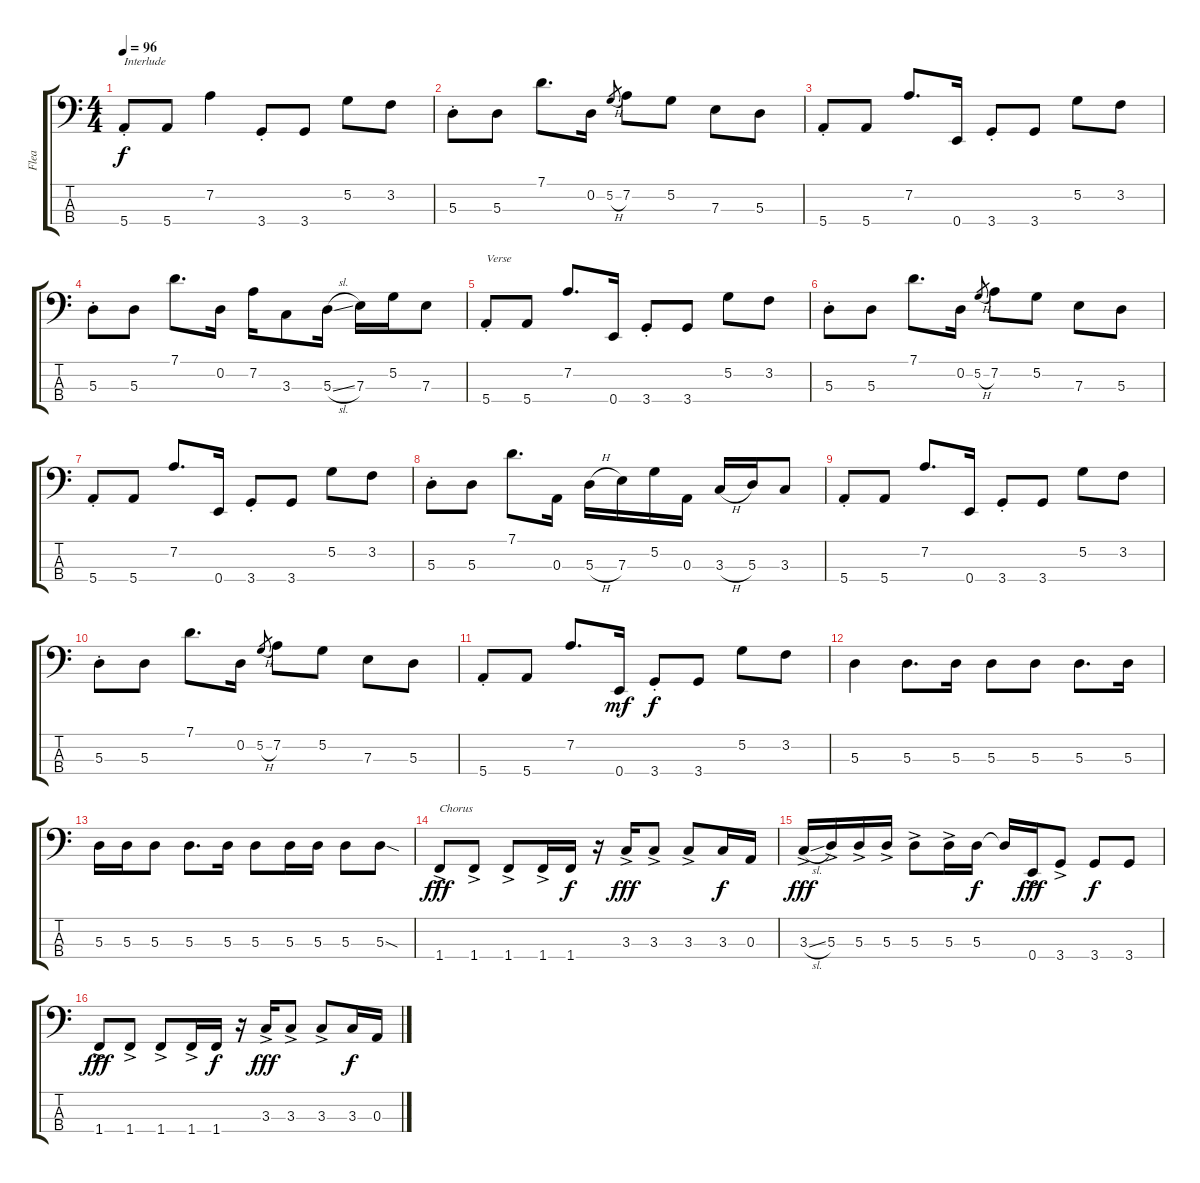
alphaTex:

\track ("Flea" "Flea") {instrument electricbassfinger}
\staff {score tabs}
\tuning (G2 D2 A1 E1) {hide}
\ts (4 4)
\tempo 96
\clef f4
\ks c
5.4{st}.8{txt "Interlude" dy f} 5.4.8 7.2.4 3.4{st}.8 3.4.8 5.2.8 3.2.8 |
5.3{st}.8 5.3.8 7.1.8{d} 0.2.16 5.2{h}.8{gr} 7.2.8 5.2.8 7.3.8 5.3.8 |
5.4{st}.8 5.4.8 7.2.8{d} 0.4.16 3.4{st}.8 3.4.8 5.2.8 3.2.8 |
5.3{st}.8 5.3.8 7.1.8{d} 0.2.16 7.2.16 3.3.8 5.3{sl}.16 7.3.16 5.2.16 7.3.8 |
5.4{st}.8{txt "Verse"} 5.4.8 7.2.8{d} 0.4.16 3.4{st}.8 3.4.8 5.2.8 3.2.8 |
5.3{st}.8 5.3.8 7.1.8{d} 0.2.16 5.2{h}.8{gr} 7.2.8 5.2.8 7.3.8 5.3.8 |
5.4{st}.8 5.4.8 7.2.8{d} 0.4.16 3.4{st}.8 3.4.8 5.2.8 3.2.8 |
5.3{st}.8 5.3.8 7.1.8{d} 0.3.16 5.3{h}.16 7.3.16 5.2.16 0.3.16 3.3{h}.16 5.3.16 3.3.8 |
5.4{st}.8 5.4.8 7.2.8{d} 0.4.16 3.4{st}.8 3.4.8 5.2.8 3.2.8 |
5.3{st}.8 5.3.8 7.1.8{d} 0.2.16 5.2{h}.8{gr} 7.2.8 5.2.8 7.3.8 5.3.8 |
5.4{st}.8 5.4.8 7.2.8{d} 0.4.16{dy mf} 3.4{st}.8{dy f} 3.4.8 5.2.8 3.2.8 |
5.3.4 5.3.8{d} 5.3.16 5.3.8 5.3.8 5.3.8{d} 5.3.16 |
5.3.16 5.3.16 5.3.8 5.3.8{d} 5.3.16 5.3.8 5.3.16 5.3.16 5.3.8 5.3{sod}.8 |
1.4{ac}.8{txt "Chorus" dy fff} 1.4{ac}.8 1.4{ac}.8 1.4{ac}.16 1.4.16{dy f} r.16 3.3{ac}.16{dy fff} 3.3{ac}.8 3.3{ac}.8 3.3.16{dy f} 0.3.16 |
3.3{sl ac}.16{dy fff} 5.3{ac}.16 5.3{ac}.16 5.3{ac}.16 5.3{ac}.8 5.3{ac}.16 5.3.16{dy f} 5.3{t}.16 0.4{ac}.16{dy fff} 3.4{ac}.8 3.4.8{dy f} 3.4.8 |
1.4{ac}.8{dy fff} 1.4{ac}.8 1.4{ac}.8 1.4{ac}.16 1.4.16{dy f} r.16 3.3{ac}.16{dy fff} 3.3{ac}.8 3.3{ac}.8 3.3.16{dy f} 0.3.16
